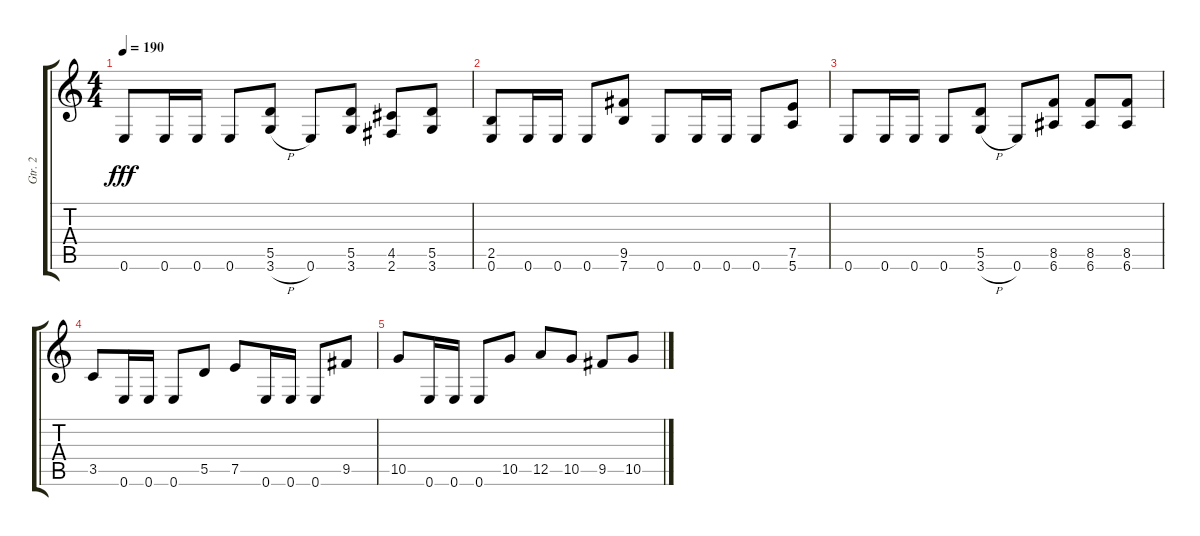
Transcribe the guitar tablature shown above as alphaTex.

\track ("Gtr. 2" "Gtr. 2") {instrument distortionguitar}
\staff {score tabs}
\tuning (E4 B3 G3 D3 A2 E2) {hide}
\ts (4 4)
\tempo 190
\clef g2
\ks c
0.6.8{dy fff} 0.6.16 0.6.16 0.6.8 (5.5 3.6{h}).8 0.6.8 (5.5 3.6).8 (4.5 2.6).8 (5.5 3.6).8 |
(2.5 0.6).8 0.6.16 0.6.16 0.6.8 (9.5 7.6).8 0.6.8 0.6.16 0.6.16 0.6.8 (7.5 5.6).8 |
0.6.8 0.6.16 0.6.16 0.6.8 (5.5 3.6{h}).8 0.6.8 (8.5 6.6).8 (8.5 6.6).8 (8.5 6.6).8 |
3.5.8 0.6.16 0.6.16 0.6.8 5.5.8 7.5.8 0.6.16 0.6.16 0.6.8 9.5.8 |
10.5.8 0.6.16 0.6.16 0.6.8 10.5.8 12.5.8 10.5.8 9.5.8 10.5.8
